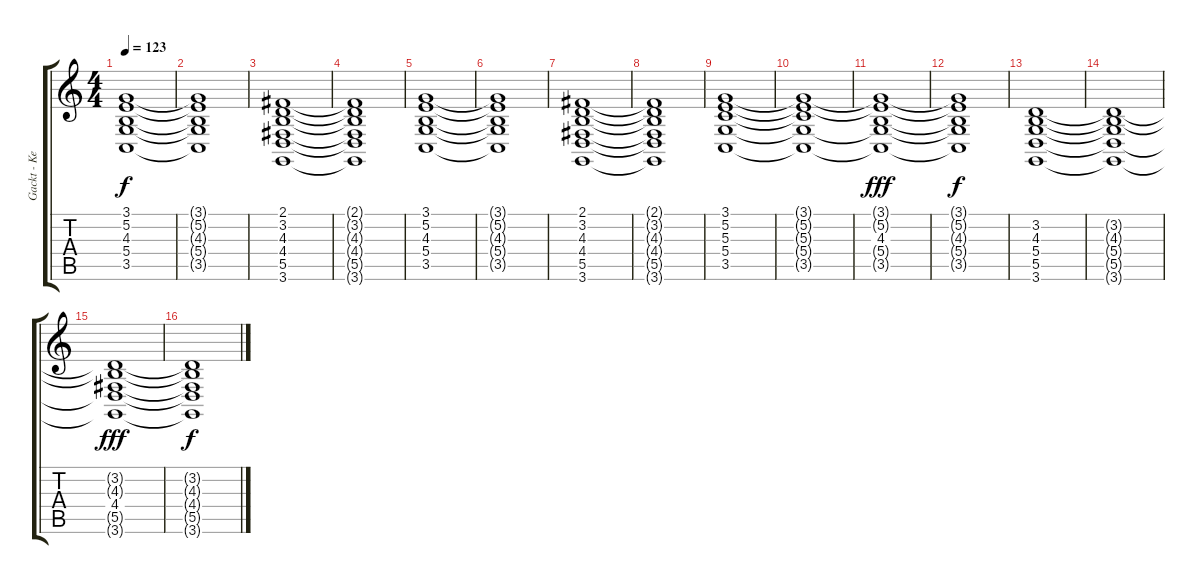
\track ("Gackt - Keyboard" "Gackt - Ke") {instrument stringensemble1}
\staff {score tabs}
\tuning (E4 B3 G3 D3 A2 E2) {hide}
\ts (4 4)
\tempo 123
\clef g2
\ks c
(3.1 5.2 4.3 5.4 3.5).1{dy f} |
(3.1{t} 5.2{t} 4.3{t} 5.4{t} 3.5{t}).1 |
(2.1 3.2 4.3 4.4 5.5 3.6).1 |
(2.1{t} 3.2{t} 4.3{t} 4.4{t} 5.5{t} 3.6{t}).1 |
(3.1 5.2 4.3 5.4 3.5).1 |
(3.1{t} 5.2{t} 4.3{t} 5.4{t} 3.5{t}).1 |
(2.1 3.2 4.3 4.4 5.5 3.6).1 |
(2.1{t} 3.2{t} 4.3{t} 4.4{t} 5.5{t} 3.6{t}).1 |
(3.1 5.2 5.3 5.4 3.5).1 |
(3.1{t} 5.2{t} 5.3{t} 5.4{t} 3.5{t}).1 |
(3.1{t} 5.2{t} 4.3 5.4{t} 3.5{t}).1{dy fff} |
(3.1{t} 5.2{t} 4.3{t} 5.4{t} 3.5{t}).1{dy f} |
(3.2 4.3 5.4 5.5 3.6).1 |
(3.2{t} 4.3{t} 5.4{t} 5.5{t} 3.6{t}).1 |
(3.2{t} 4.3{t} 4.4 5.5{t} 3.6{t}).1{dy fff} |
(3.2{t} 4.3{t} 4.4{t} 5.5{t} 3.6{t}).1{dy f}
